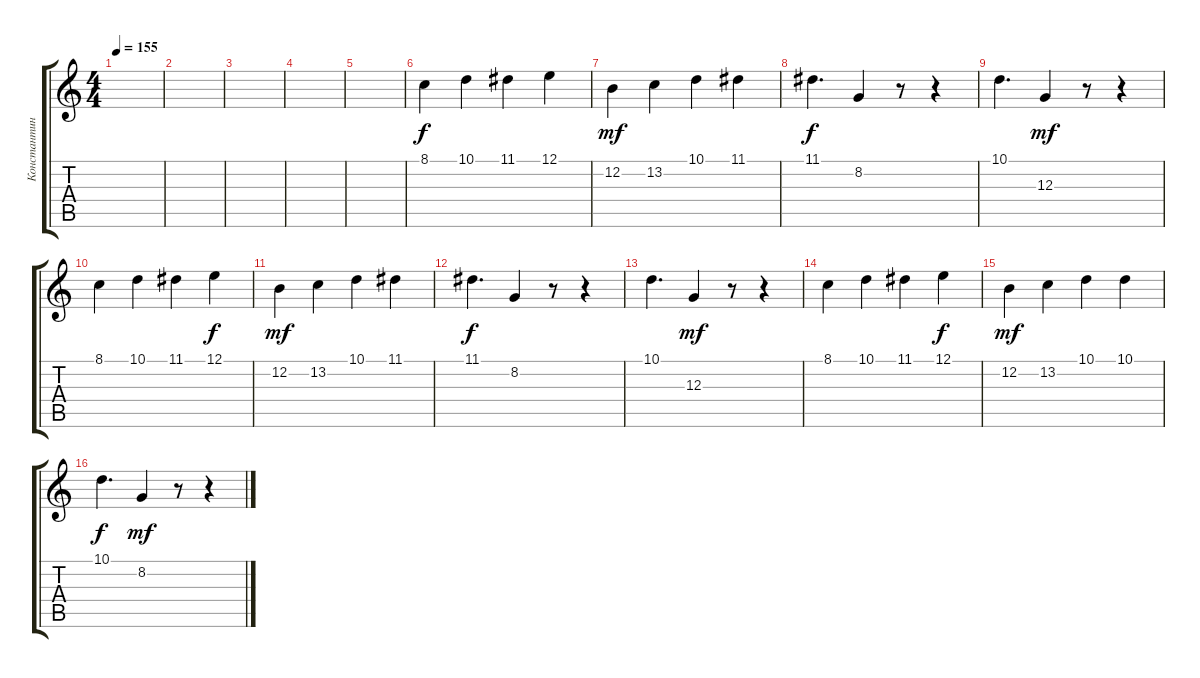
\track ("Константин Бекрев" "Константин") {instrument pad7halo}
\staff {score tabs}
\tuning (E4 B3 G3 D3 A2 E2) {hide}
\ts (4 4)
\tempo 155
\clef g2
\ks c
|
|
|
|
|
8.1.4 10.1.4 11.1.4 12.1.4{dy f} |
12.2.4{dy mf} 13.2.4 10.1.4 11.1.4 |
11.1.4{d dy f} 8.2.4 r.8 r.4 |
10.1.4{d} 12.3.4{dy mf} r.8 r.4 |
8.1.4 10.1.4 11.1.4 12.1.4{dy f} |
12.2.4{dy mf} 13.2.4 10.1.4 11.1.4 |
11.1.4{d dy f} 8.2.4 r.8 r.4 |
10.1.4{d} 12.3.4{dy mf} r.8 r.4 |
8.1.4 10.1.4 11.1.4 12.1.4{dy f} |
12.2.4{dy mf} 13.2.4 10.1.4 10.1.4 |
10.1.4{d dy f} 8.2.4{dy mf} r.8 r.4
